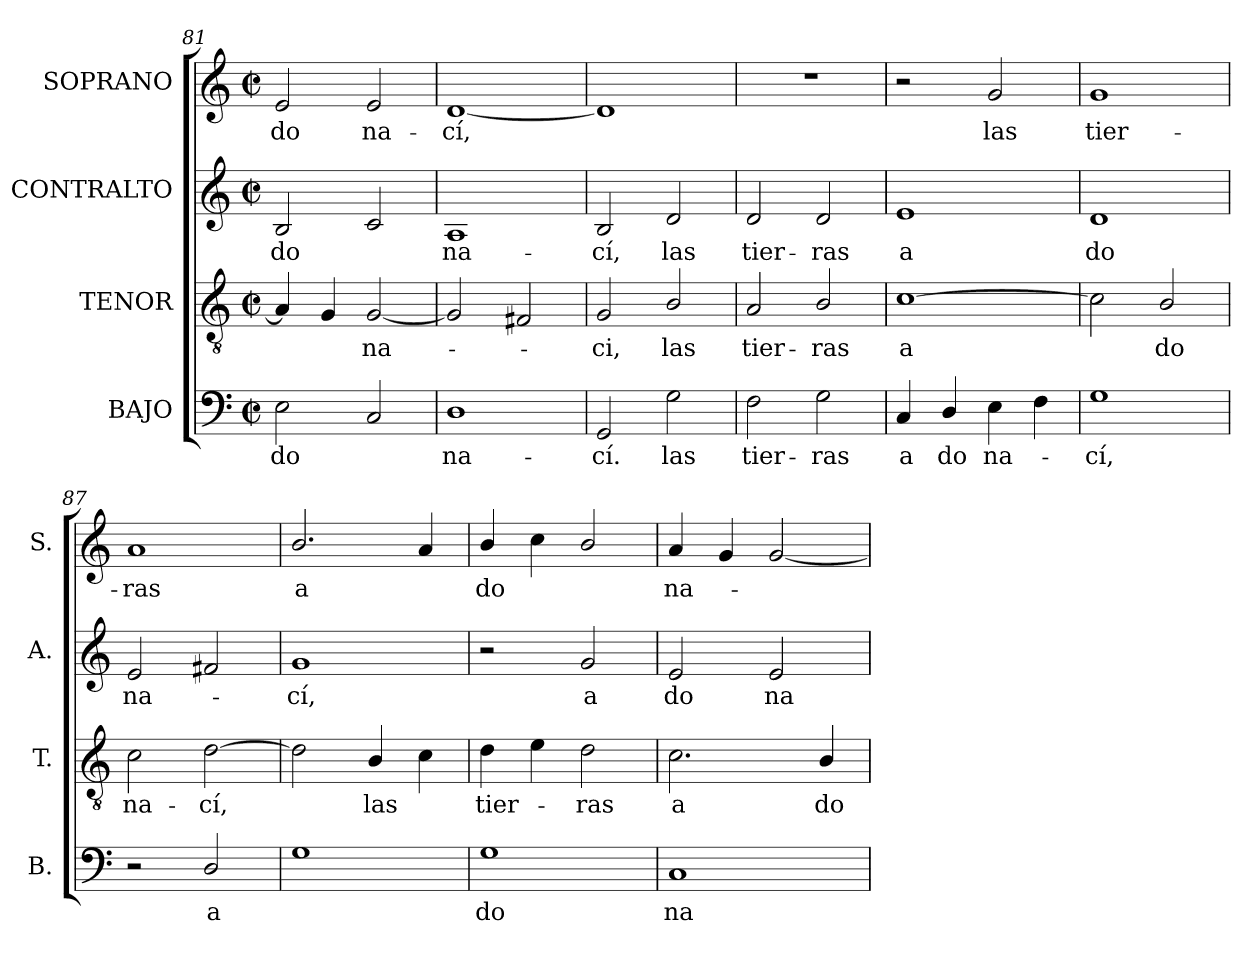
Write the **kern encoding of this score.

**kern	**text	**kern	**text	**kern	**text	**kern	**text
*part4	*part4	*part3	*part3	*part2	*part2	*part1	*part1
*staff4	*staff4	*staff3	*staff3	*staff2	*staff2	*staff1	*staff1
*I"BAJO	*	*I"TENOR	*	*I"CONTRALTO	*	*I"SOPRANO	*
*I'B.	*	*I'T.	*	*I'A.	*	*I'S.	*
*clefF4	*	*clefGv2	*	*clefG2	*	*clefG2	*
*	*	*ITrd7c12	*	*	*	*	*
*k[]	*	*k[]	*	*k[]	*	*k[]	*
*C:	*	*C:	*	*C:	*	*C:	*
*M2/2	*	*M2/2	*	*M2/2	*	*M2/2	*
*met(c|)	*	*met(c|)	*	*met(c|)	*	*met(c|)	*
=81	=81	=81	=81	=81	=81	=81	=81
!	!LO:LY:b:color=#000000	!	!	!	!	!	!
!	!	!	!	!	!LO:LY:b:color=#000000	!	!
!	!	!	!	!	!	!	!LO:LY:b:color=#000000
2Ei\	do	4AAi/]	.	2Bi/	do	2ei/	do
.	.	4GGi/	.	.	.	.	.
!	!	!	!LO:LY:b:color=#000000	!	!	!	!
!	!	!	!	!	!	!	!LO:LY:b:color=#000000
2Ci/	.	[2GGi/	na-	2ci/	.	2ei/	na-
=82	=82	=82	=82	=82	=82	=82	=82
!	!LO:LY:b:color=#000000	!	!	!	!	!	!
!	!	!	!	!	!LO:LY:b:color=#000000	!	!
!	!	!	!	!	!	!	!LO:LY:b:color=#000000
1Di	na-	2GGi/]	.	1Ai	na-	[1di	-cí,
.	.	2FF#Xi/	.	.	.	.	.
!!LO:LB:g=z
=83	=83	=83	=83	=83	=83	=83	=83
!	!LO:LY:b:color=#000000	!	!	!	!	!	!
!	!	!	!LO:LY:b:color=#000000	!	!	!	!
!	!	!	!	!	!LO:LY:b:color=#000000	!	!
2GGi/	-cí.	2GGi/	-ci,	2Bi/	-cí,	1di]	.
!	!LO:LY:b:color=#000000	!	!	!	!	!	!
!	!	!	!LO:LY:b:color=#000000	!	!	!	!
!	!	!	!	!	!LO:LY:b:color=#000000	!	!
2Gi\	las	2BBi/	las	2di/	las	.	.
=84	=84	=84	=84	=84	=84	=84	=84
!	!LO:LY:b:color=#000000	!	!	!	!	!	!
!	!	!	!LO:LY:b:color=#000000	!	!	!	!
!	!	!	!	!	!LO:LY:b:color=#000000	!	!
2Fi\	tier-	2AAi/	tier-	2di/	tier-	1r	.
!	!LO:LY:b:color=#000000	!	!	!	!	!	!
!	!	!	!LO:LY:b:color=#000000	!	!	!	!
!	!	!	!	!	!LO:LY:b:color=#000000	!	!
2Gi\	-ras	2BBi/	-ras	2di/	-ras	.	.
=85	=85	=85	=85	=85	=85	=85	=85
!	!LO:LY:b:color=#000000	!	!	!	!	!	!
!	!	!	!LO:LY:b:color=#000000	!	!	!	!
!	!	!	!	!	!LO:LY:b:color=#000000	!	!
4Ci/	a	[1Ci	a	1ei	a	2r	.
!	!LO:LY:b:color=#000000	!	!	!	!	!	!
4Di/	do	.	.	.	.	.	.
!	!LO:LY:b:color=#000000	!	!	!	!	!	!
!	!	!	!	!	!	!	!LO:LY:b:color=#000000
4Ei\	na-	.	.	.	.	2gi/	las
4Fi\	.	.	.	.	.	.	.
=86	=86	=86	=86	=86	=86	=86	=86
!	!LO:LY:b:color=#000000	!	!	!	!	!	!
!	!	!	!	!	!LO:LY:b:color=#000000	!	!
!	!	!	!	!	!	!	!LO:LY:b:color=#000000
1Gi	-cí,	2Ci\]	.	1di	do	1gi	tier-
!	!	!	!LO:LY:b:color=#000000	!	!	!	!
.	.	2BBi/	do	.	.	.	.
=87	=87	=87	=87	=87	=87	=87	=87
!	!	!	!LO:LY:b:color=#000000	!	!	!	!
!	!	!	!	!	!LO:LY:b:color=#000000	!	!
!	!	!	!	!	!	!	!LO:LY:b:color=#000000
2r	.	2Ci\	na-	2ei/	na-	1ai	-ras
!	!LO:LY:b:color=#000000	!	!	!	!	!	!
!	!	!	!LO:LY:b:color=#000000	!	!	!	!
2Di/	a	[2Di\	-cí,	2f#Xi/	.	.	.
=88	=88	=88	=88	=88	=88	=88	=88
!	!	!	!	!	!LO:LY:b:color=#000000	!	!
!	!	!	!	!	!	!	!LO:LY:b:color=#000000
1Gi	.	2Di\]	.	1gi	-cí,	2.bi/	a
!	!	!	!LO:LY:b:color=#000000	!	!	!	!
.	.	4BBi/	las	.	.	.	.
.	.	4Ci\	.	.	.	4ai/	.
=89	=89	=89	=89	=89	=89	=89	=89
!	!LO:LY:b:color=#000000	!	!	!	!	!	!
!	!	!	!LO:LY:b:color=#000000	!	!	!	!
!	!	!	!	!	!	!	!LO:LY:b:color=#000000
1Gi	do	4Di\	tier-	2r	.	4bi/	do
.	.	4Ei\	.	.	.	4cci\	.
!	!	!	!LO:LY:b:color=#000000	!	!	!	!
!	!	!	!	!	!LO:LY:b:color=#000000	!	!
.	.	2Di\	-ras	2gi/	a	2bi/	.
=90	=90	=90	=90	=90	=90	=90	=90
!	!LO:LY:b:color=#000000	!	!	!	!	!	!
!	!	!	!LO:LY:b:color=#000000	!	!	!	!
!	!	!	!	!	!LO:LY:b:color=#000000	!	!
!	!	!	!	!	!	!	!LO:LY:b:color=#000000
1Ci	na-	2.Ci\	a	2ei/	do	4ai/	na-
.	.	.	.	.	.	4gi/	.
!	!	!	!	!	!LO:LY:b:color=#000000	!	!
.	.	.	.	2ei/	na-	[2gi/	.
!	!	!	!LO:LY:b:color=#000000	!	!	!	!
.	.	4BBi/	do	.	.	.	.
=	=	=	=	=	=	=	=
*-	*-	*-	*-	*-	*-	*-	*-
